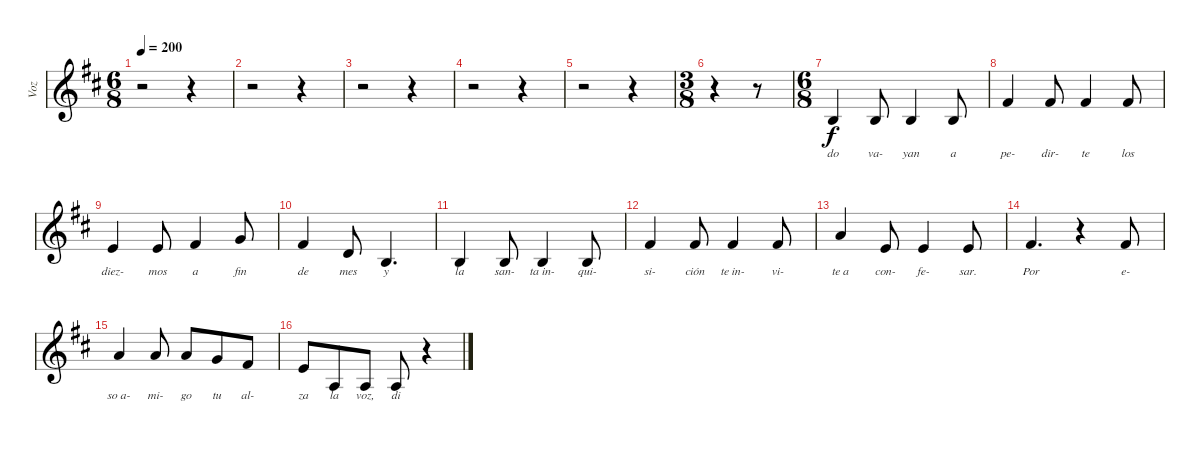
\track ("Voz" "Voz") {instrument lead1square}
\staff {score}
\tuning (E4 B3 G3 D3 A2 E2) {hide}
\ts (6 8)
\tempo 200
\clef g2
\ks bminor
r.2{dy f} r.4 |
r.2 r.4 |
r.2 r.4 |
r.2 r.4 |
r.2 r.4 |
\ts (3 8)
r.4 r.8 |
\ts (6 8)
0.2.4{lyrics (0 "do") lyrics (1 "") lyrics (2 "") lyrics (3 "") lyrics (4 "")} 0.2.8{lyrics (0 "va-") lyrics (1 "") lyrics (2 "") lyrics (3 "") lyrics (4 "")} 0.2.4{lyrics (0 "yan") lyrics (1 "") lyrics (2 "") lyrics (3 "") lyrics (4 "")} 0.2.8{lyrics (0 "a") lyrics (1 "") lyrics (2 "") lyrics (3 "") lyrics (4 "")} |
2.1.4{lyrics (0 "pe-") lyrics (1 "") lyrics (2 "") lyrics (3 "") lyrics (4 "")} 2.1.8{lyrics (0 "dir-") lyrics (1 "") lyrics (2 "") lyrics (3 "") lyrics (4 "")} 2.1.4{lyrics (0 "te") lyrics (1 "") lyrics (2 "") lyrics (3 "") lyrics (4 "")} 2.1.8{lyrics (0 "los") lyrics (1 "") lyrics (2 "") lyrics (3 "") lyrics (4 "")} |
0.1.4{lyrics (0 "diez-") lyrics (1 "") lyrics (2 "") lyrics (3 "") lyrics (4 "")} 0.1.8{lyrics (0 "mos") lyrics (1 "") lyrics (2 "") lyrics (3 "") lyrics (4 "")} 2.1.4{lyrics (0 "a") lyrics (1 "") lyrics (2 "") lyrics (3 "") lyrics (4 "")} 3.1.8{lyrics (0 "fin") lyrics (1 "") lyrics (2 "") lyrics (3 "") lyrics (4 "")} |
2.1.4{lyrics (0 "de") lyrics (1 "") lyrics (2 "") lyrics (3 "") lyrics (4 "")} 3.2.8{lyrics (0 "mes") lyrics (1 "") lyrics (2 "") lyrics (3 "") lyrics (4 "")} 0.2.4{d lyrics (0 "y") lyrics (1 "") lyrics (2 "") lyrics (3 "") lyrics (4 "")} |
0.2.4{lyrics (0 "la") lyrics (1 "") lyrics (2 "") lyrics (3 "") lyrics (4 "")} 0.2.8{lyrics (0 "san-") lyrics (1 "") lyrics (2 "") lyrics (3 "") lyrics (4 "")} 0.2.4{lyrics (0 "ta in-") lyrics (1 "") lyrics (2 "") lyrics (3 "") lyrics (4 "")} 0.2.8{lyrics (0 "qui-") lyrics (1 "") lyrics (2 "") lyrics (3 "") lyrics (4 "")} |
2.1.4{lyrics (0 "si-") lyrics (1 "") lyrics (2 "") lyrics (3 "") lyrics (4 "")} 2.1.8{lyrics (0 "ción") lyrics (1 "") lyrics (2 "") lyrics (3 "") lyrics (4 "")} 2.1.4{lyrics (0 "te in-") lyrics (1 "") lyrics (2 "") lyrics (3 "") lyrics (4 "")} 2.1.8{lyrics (0 "vi-") lyrics (1 "") lyrics (2 "") lyrics (3 "") lyrics (4 "")} |
5.1.4{lyrics (0 "te a") lyrics (1 "") lyrics (2 "") lyrics (3 "") lyrics (4 "")} 0.1.8{lyrics (0 "con-") lyrics (1 "") lyrics (2 "") lyrics (3 "") lyrics (4 "")} 0.1.4{lyrics (0 "fe-") lyrics (1 "") lyrics (2 "") lyrics (3 "") lyrics (4 "")} 0.1.8{lyrics (0 "sar.") lyrics (1 "") lyrics (2 "") lyrics (3 "") lyrics (4 "")} |
2.1.4{d lyrics (0 "Por") lyrics (1 "") lyrics (2 "") lyrics (3 "") lyrics (4 "")} r.4 2.1.8{lyrics (0 "e-") lyrics (1 "") lyrics (2 "") lyrics (3 "") lyrics (4 "")} |
5.1.4{lyrics (0 "so a-") lyrics (1 "") lyrics (2 "") lyrics (3 "") lyrics (4 "")} 5.1.8{lyrics (0 "mi-") lyrics (1 "") lyrics (2 "") lyrics (3 "") lyrics (4 "")} 5.1.8{lyrics (0 "go") lyrics (1 "") lyrics (2 "") lyrics (3 "") lyrics (4 "")} 3.1.8{lyrics (0 "tu") lyrics (1 "") lyrics (2 "") lyrics (3 "") lyrics (4 "")} 2.1.8{lyrics (0 "al-") lyrics (1 "") lyrics (2 "") lyrics (3 "") lyrics (4 "")} |
0.1.8{lyrics (0 "za") lyrics (1 "") lyrics (2 "") lyrics (3 "") lyrics (4 "")} 2.3.8{lyrics (0 "la") lyrics (1 "") lyrics (2 "") lyrics (3 "") lyrics (4 "")} 2.3.8{lyrics (0 "voz,") lyrics (1 "") lyrics (2 "") lyrics (3 "") lyrics (4 "")} 2.3.8{lyrics (0 "di") lyrics (1 "") lyrics (2 "") lyrics (3 "") lyrics (4 "")} r.4
